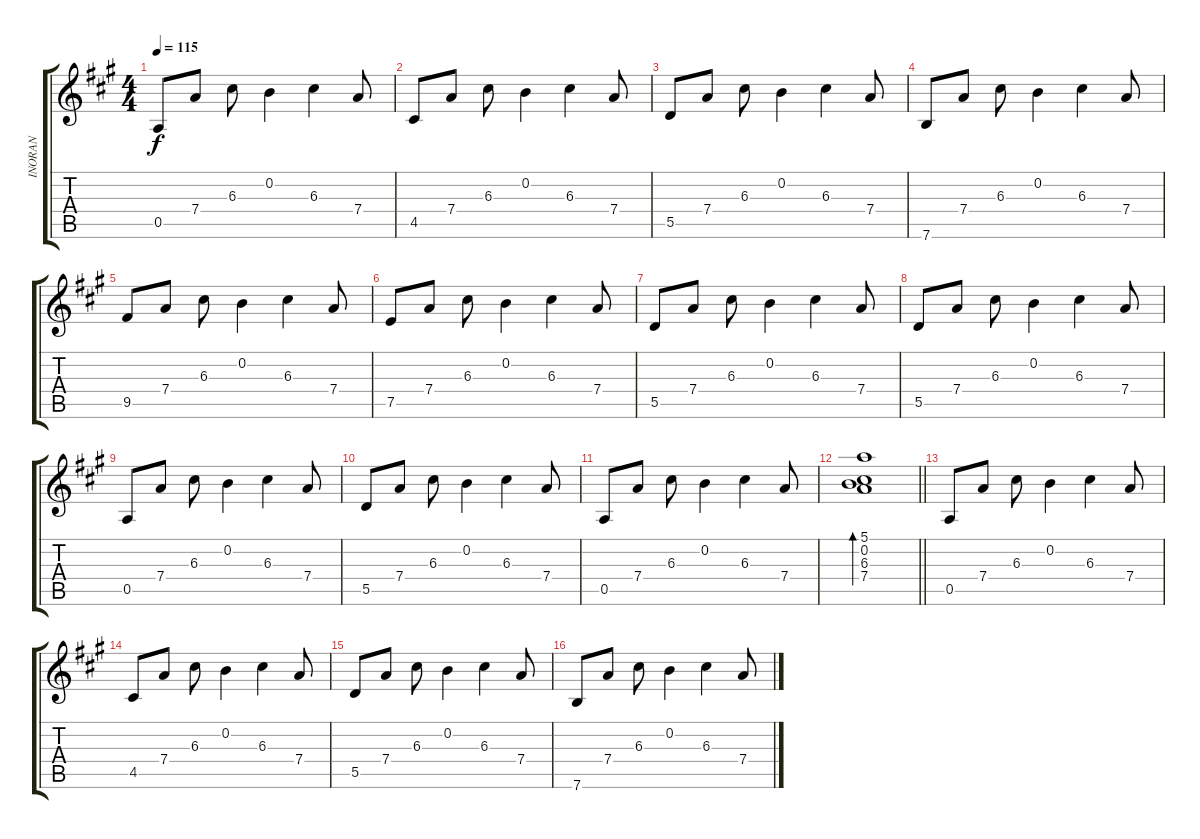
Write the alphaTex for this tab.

\track ("INORAN" "INORAN") {instrument electricguitarclean}
\staff {score tabs}
\tuning (E4 B3 G3 D3 A2 E2) {hide}
\ts (4 4)
\tempo 115
\clef g2
\ks a
0.5.8{dy f instrument electricguitarclean} 7.4.8 6.3.8 0.2.4 6.3.4 7.4.8 |
4.5.8{balance 8} 7.4.8 6.3.8 0.2.4 6.3.4 7.4.8 |
5.5.8{balance 13} 7.4.8 6.3.8 0.2.4 6.3.4 7.4.8 |
7.6.8{balance 8} 7.4.8 6.3.8 0.2.4 6.3.4 7.4.8 |
9.5.8{balance 3} 7.4.8 6.3.8 0.2.4 6.3.4 7.4.8 |
7.5.8{balance 8} 7.4.8 6.3.8 0.2.4 6.3.4 7.4.8 |
5.5.8{balance 13} 7.4.8 6.3.8 0.2.4 6.3.4 7.4.8 |
5.5.8{balance 8} 7.4.8 6.3.8 0.2.4 6.3.4 7.4.8 |
0.5.8{balance 3} 7.4.8 6.3.8 0.2.4 6.3.4 7.4.8 |
5.5.8{balance 8} 7.4.8 6.3.8 0.2.4 6.3.4 7.4.8 |
0.5.8{balance 13} 7.4.8 6.3.8 0.2.4 6.3.4 7.4.8 |
\barLineRight lightlight
(5.1 0.2 6.3 7.4).1{bd 480 balance 8} |
0.5.8{balance 3} 7.4.8 6.3.8 0.2.4 6.3.4 7.4.8 |
4.5.8{balance 8} 7.4.8 6.3.8 0.2.4 6.3.4 7.4.8 |
5.5.8{balance 13} 7.4.8 6.3.8 0.2.4 6.3.4 7.4.8 |
7.6.8{balance 8} 7.4.8 6.3.8 0.2.4 6.3.4 7.4.8
